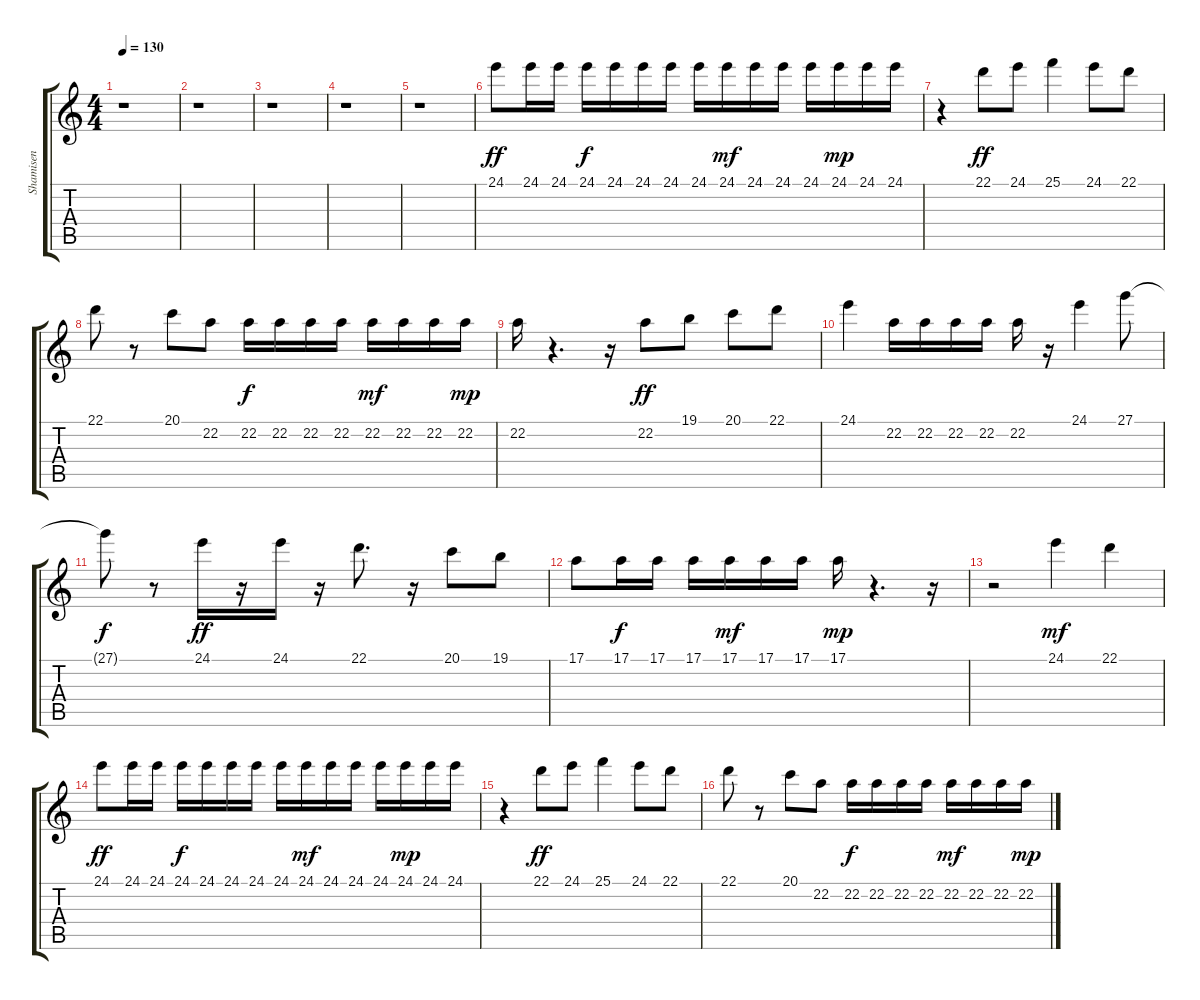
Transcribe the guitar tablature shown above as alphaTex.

\track ("Shamisen" "Shamisen") {instrument shamisen}
\staff {score tabs}
\tuning (E4 B3 G3 D3 A2 E2) {hide}
\ts (4 4)
\tempo 130
\clef g2
\ks c
r.1{dy ff} |
r.1 |
r.1 |
r.1 |
r.1 |
24.1.8 24.1.16 24.1.16 24.1.16{dy f} 24.1.16 24.1.16 24.1.16 24.1.16 24.1.16{dy mf} 24.1.16 24.1.16 24.1.16 24.1.16{dy mp} 24.1.16 24.1.16 |
r.4 22.1.8{dy ff} 24.1.8 25.1.4 24.1.8 22.1.8 |
22.1.8 r.8 20.1.8 22.2.8 22.2.16{dy f} 22.2.16 22.2.16 22.2.16 22.2.16{dy mf} 22.2.16 22.2.16 22.2.16{dy mp} |
22.2.16 r.4{d} r.16 22.2.8{dy ff} 19.1.8 20.1.8 22.1.8 |
24.1.4 22.2.16 22.2.16 22.2.16 22.2.16 22.2.16 r.16 24.1.4 27.1.8 |
27.1{t}.8{dy f} r.8 24.1.16{dy ff} r.16 24.1.16 r.16 22.1.8{d} r.16 20.1.8 19.1.8 |
17.1.8 17.1.16{dy f} 17.1.16 17.1.16 17.1.16{dy mf} 17.1.16 17.1.16 17.1.16{dy mp} r.4{d} r.16 |
r.2 24.1.4{dy mf} 22.1.4 |
24.1.8{dy ff} 24.1.16 24.1.16 24.1.16{dy f} 24.1.16 24.1.16 24.1.16 24.1.16 24.1.16{dy mf} 24.1.16 24.1.16 24.1.16 24.1.16{dy mp} 24.1.16 24.1.16 |
r.4 22.1.8{dy ff} 24.1.8 25.1.4 24.1.8 22.1.8 |
22.1.8 r.8 20.1.8 22.2.8 22.2.16{dy f} 22.2.16 22.2.16 22.2.16 22.2.16{dy mf} 22.2.16 22.2.16 22.2.16{dy mp}
